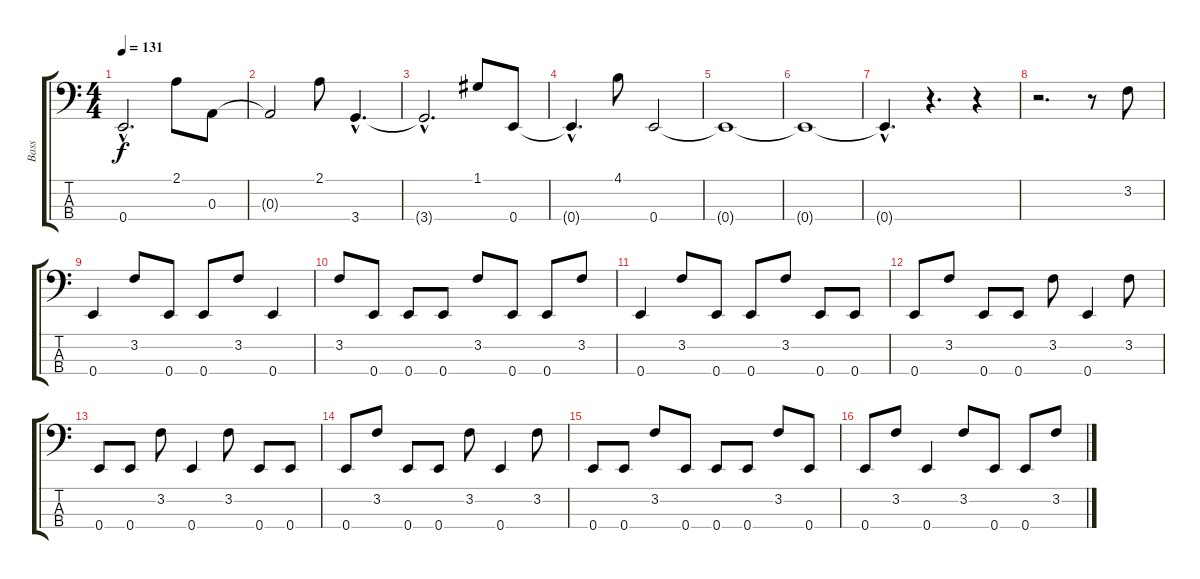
\track ("Bass" "Bass") {instrument slapbass1}
\staff {score tabs}
\tuning (G2 D2 A1 E1) {hide}
\ts (4 4)
\tempo 131
\clef f4
\ks c
0.4{hac t}.2{d dy f} 2.1.8 0.3.8 |
0.3{t}.2 2.1.8 3.4{hac}.4{d} |
3.4{hac t}.2{d} 1.1.8 0.4.8 |
0.4{hac t}.4{d} 4.1.8 0.4.2 |
0.4{t}.1 |
0.4{t}.1 |
0.4{hac t}.4{d} r.4{d} r.4 |
r.2{d} r.8 3.2.8 |
0.4.4 3.2.8 0.4.8 0.4.8 3.2.8 0.4.4 |
3.2.8 0.4.8 0.4.8 0.4.8 3.2.8 0.4.8 0.4.8 3.2.8 |
0.4.4 3.2.8 0.4.8 0.4.8 3.2.8 0.4.8 0.4.8 |
0.4.8 3.2.8 0.4.8 0.4.8 3.2.8 0.4.4 3.2.8 |
0.4.8 0.4.8 3.2.8 0.4.4 3.2.8 0.4.8 0.4.8 |
0.4.8 3.2.8 0.4.8 0.4.8 3.2.8 0.4.4 3.2.8 |
0.4.8 0.4.8 3.2.8 0.4.8 0.4.8 0.4.8 3.2.8 0.4.8 |
0.4.8 3.2.8 0.4.4 3.2.8 0.4.8 0.4.8 3.2.8
